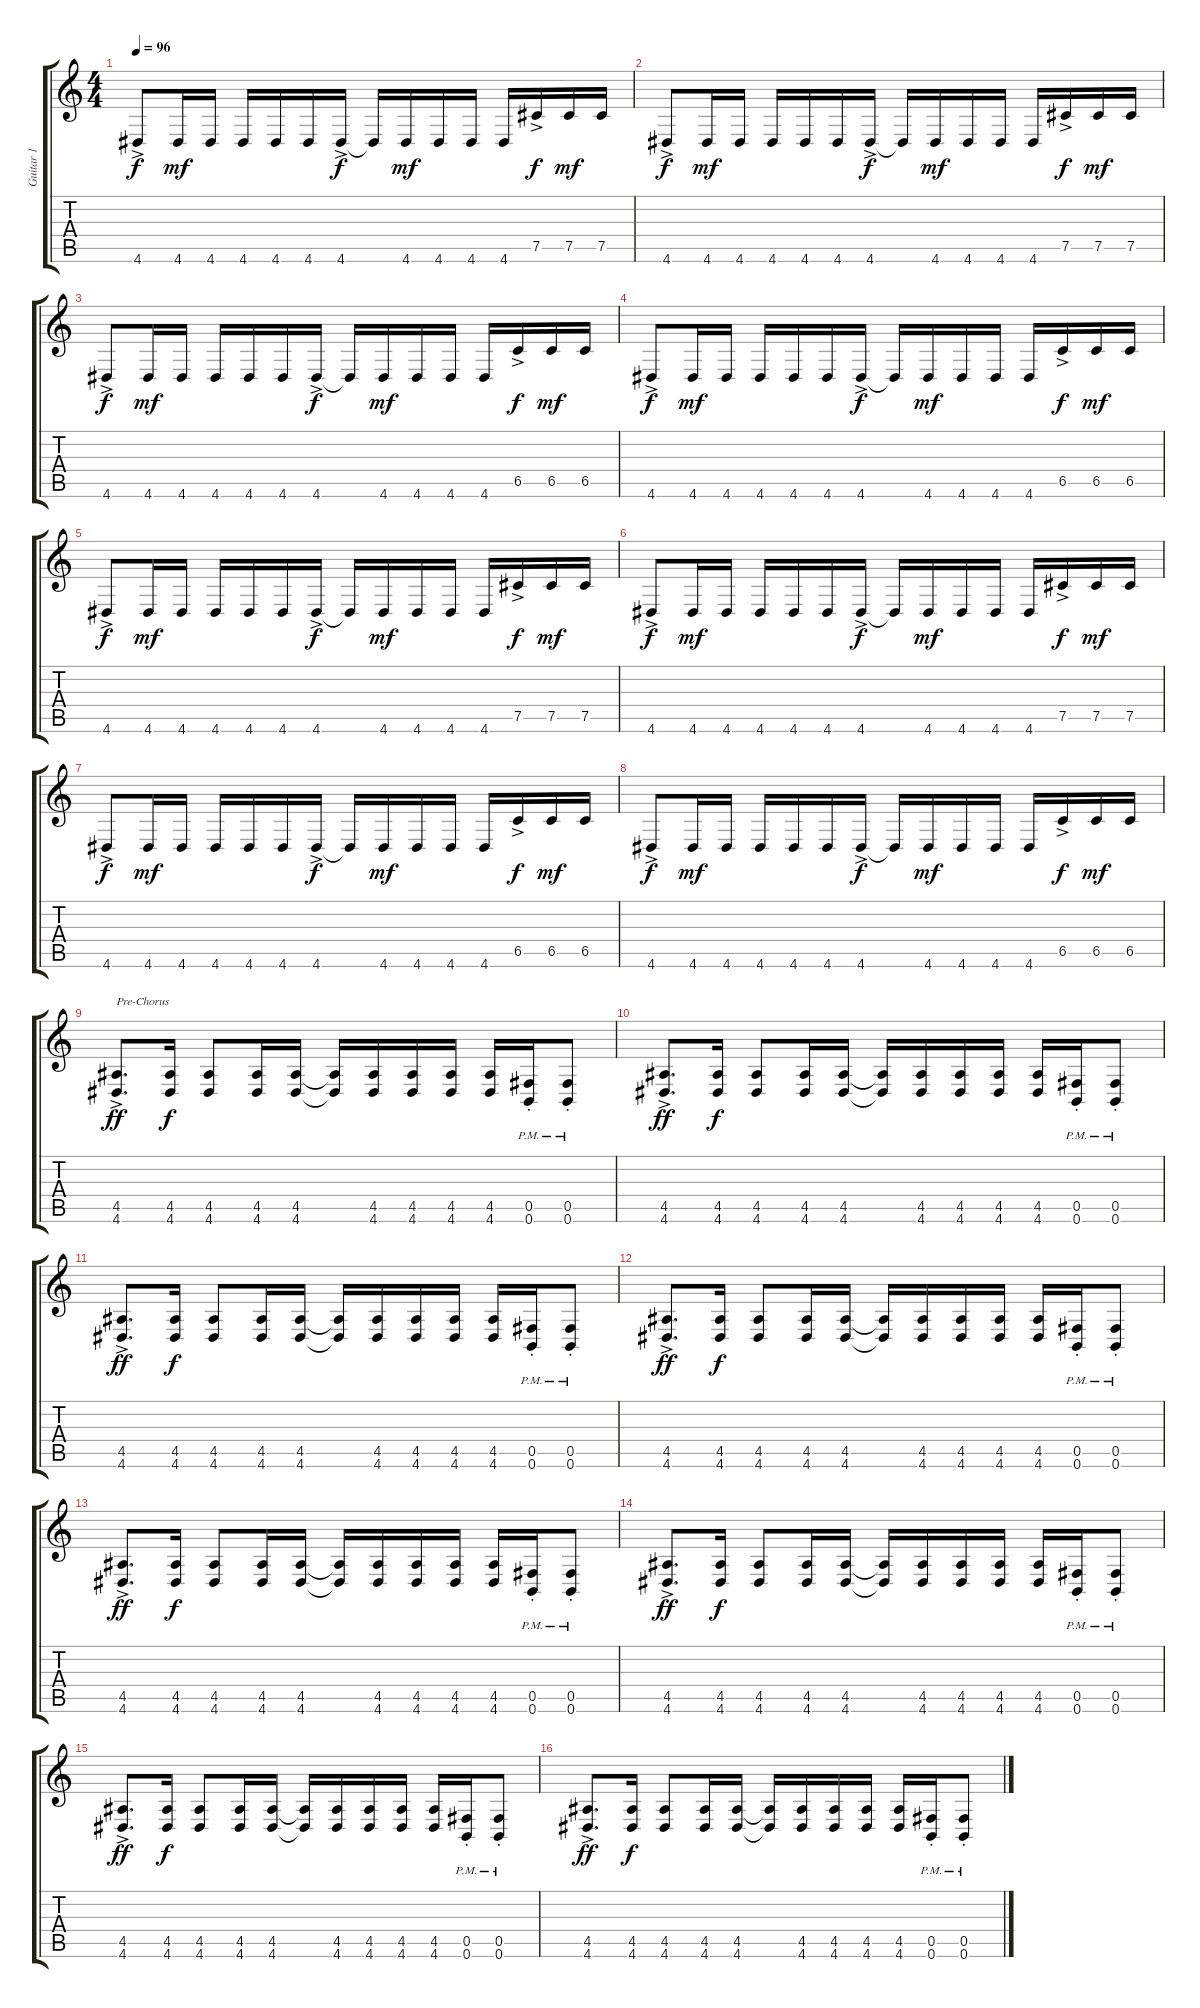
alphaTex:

\track ("Guitar 1" "Guitar 1") {instrument distortionguitar}
\staff {score tabs}
\tuning (Db4 Ab3 E3 B2 Gb2 B1) {hide}
\ts (4 4)
\tempo 96
\clef g2
\ks c
4.6{ac}.8{dy f} 4.6.16{dy mf} 4.6.16 4.6.16 4.6.16 4.6.16 4.6{ac}.16{dy f} 4.6{t}.16 4.6.16{dy mf} 4.6.16 4.6.16 4.6.16 7.5{ac}.16{dy f} 7.5.16{dy mf} 7.5.16 |
4.6{ac}.8{dy f} 4.6.16{dy mf} 4.6.16 4.6.16 4.6.16 4.6.16 4.6{ac}.16{dy f} 4.6{t}.16 4.6.16{dy mf} 4.6.16 4.6.16 4.6.16 7.5{ac}.16{dy f} 7.5.16{dy mf} 7.5.16 |
4.6{ac}.8{dy f} 4.6.16{dy mf} 4.6.16 4.6.16 4.6.16 4.6.16 4.6{ac}.16{dy f} 4.6{t}.16 4.6.16{dy mf} 4.6.16 4.6.16 4.6.16 6.5{ac}.16{dy f} 6.5.16{dy mf} 6.5.16 |
4.6{ac}.8{dy f} 4.6.16{dy mf} 4.6.16 4.6.16 4.6.16 4.6.16 4.6{ac}.16{dy f} 4.6{t}.16 4.6.16{dy mf} 4.6.16 4.6.16 4.6.16 6.5{ac}.16{dy f} 6.5.16{dy mf} 6.5.16 |
4.6{ac}.8{dy f} 4.6.16{dy mf} 4.6.16 4.6.16 4.6.16 4.6.16 4.6{ac}.16{dy f} 4.6{t}.16 4.6.16{dy mf} 4.6.16 4.6.16 4.6.16 7.5{ac}.16{dy f} 7.5.16{dy mf} 7.5.16 |
4.6{ac}.8{dy f} 4.6.16{dy mf} 4.6.16 4.6.16 4.6.16 4.6.16 4.6{ac}.16{dy f} 4.6{t}.16 4.6.16{dy mf} 4.6.16 4.6.16 4.6.16 7.5{ac}.16{dy f} 7.5.16{dy mf} 7.5.16 |
4.6{ac}.8{dy f} 4.6.16{dy mf} 4.6.16 4.6.16 4.6.16 4.6.16 4.6{ac}.16{dy f} 4.6{t}.16 4.6.16{dy mf} 4.6.16 4.6.16 4.6.16 6.5{ac}.16{dy f} 6.5.16{dy mf} 6.5.16 |
4.6{ac}.8{dy f} 4.6.16{dy mf} 4.6.16 4.6.16 4.6.16 4.6.16 4.6{ac}.16{dy f} 4.6{t}.16 4.6.16{dy mf} 4.6.16 4.6.16 4.6.16 6.5{ac}.16{dy f} 6.5.16{dy mf} 6.5.16 |
(4.5{ac} 4.6{ac}).8{d txt "Pre-Chorus" dy ff} (4.5 4.6).16{dy f} (4.5 4.6).8 (4.5 4.6).16 (4.5 4.6).16 (4.5{t} 4.6{t}).16 (4.5 4.6).16 (4.5 4.6).16 (4.5 4.6).16 (4.5 4.6).16 (0.5{pm st} 0.6{pm st}).16 (0.5{pm st} 0.6{pm st}).8 |
(4.5{ac} 4.6{ac}).8{d dy ff} (4.5 4.6).16{dy f} (4.5 4.6).8 (4.5 4.6).16 (4.5 4.6).16 (4.5{t} 4.6{t}).16 (4.5 4.6).16 (4.5 4.6).16 (4.5 4.6).16 (4.5 4.6).16 (0.5{pm st} 0.6{pm st}).16 (0.5{pm st} 0.6{pm st}).8 |
(4.5{ac} 4.6{ac}).8{d dy ff} (4.5 4.6).16{dy f} (4.5 4.6).8 (4.5 4.6).16 (4.5 4.6).16 (4.5{t} 4.6{t}).16 (4.5 4.6).16 (4.5 4.6).16 (4.5 4.6).16 (4.5 4.6).16 (0.5{pm st} 0.6{pm st}).16 (0.5{pm st} 0.6{pm st}).8 |
(4.5{ac} 4.6{ac}).8{d dy ff} (4.5 4.6).16{dy f} (4.5 4.6).8 (4.5 4.6).16 (4.5 4.6).16 (4.5{t} 4.6{t}).16 (4.5 4.6).16 (4.5 4.6).16 (4.5 4.6).16 (4.5 4.6).16 (0.5{pm st} 0.6{pm st}).16 (0.5{pm st} 0.6{pm st}).8 |
(4.5{ac} 4.6{ac}).8{d dy ff} (4.5 4.6).16{dy f} (4.5 4.6).8 (4.5 4.6).16 (4.5 4.6).16 (4.5{t} 4.6{t}).16 (4.5 4.6).16 (4.5 4.6).16 (4.5 4.6).16 (4.5 4.6).16 (0.5{pm st} 0.6{pm st}).16 (0.5{pm st} 0.6{pm st}).8 |
(4.5{ac} 4.6{ac}).8{d dy ff} (4.5 4.6).16{dy f} (4.5 4.6).8 (4.5 4.6).16 (4.5 4.6).16 (4.5{t} 4.6{t}).16 (4.5 4.6).16 (4.5 4.6).16 (4.5 4.6).16 (4.5 4.6).16 (0.5{pm st} 0.6{pm st}).16 (0.5{pm st} 0.6{pm st}).8 |
(4.5{ac} 4.6{ac}).8{d dy ff} (4.5 4.6).16{dy f} (4.5 4.6).8 (4.5 4.6).16 (4.5 4.6).16 (4.5{t} 4.6{t}).16 (4.5 4.6).16 (4.5 4.6).16 (4.5 4.6).16 (4.5 4.6).16 (0.5{pm st} 0.6{pm st}).16 (0.5{pm st} 0.6{pm st}).8 |
(4.5{ac} 4.6{ac}).8{d dy ff} (4.5 4.6).16{dy f} (4.5 4.6).8 (4.5 4.6).16 (4.5 4.6).16 (4.5{t} 4.6{t}).16 (4.5 4.6).16 (4.5 4.6).16 (4.5 4.6).16 (4.5 4.6).16 (0.5{pm st} 0.6{pm st}).16 (0.5{pm st} 0.6{pm st}).8
